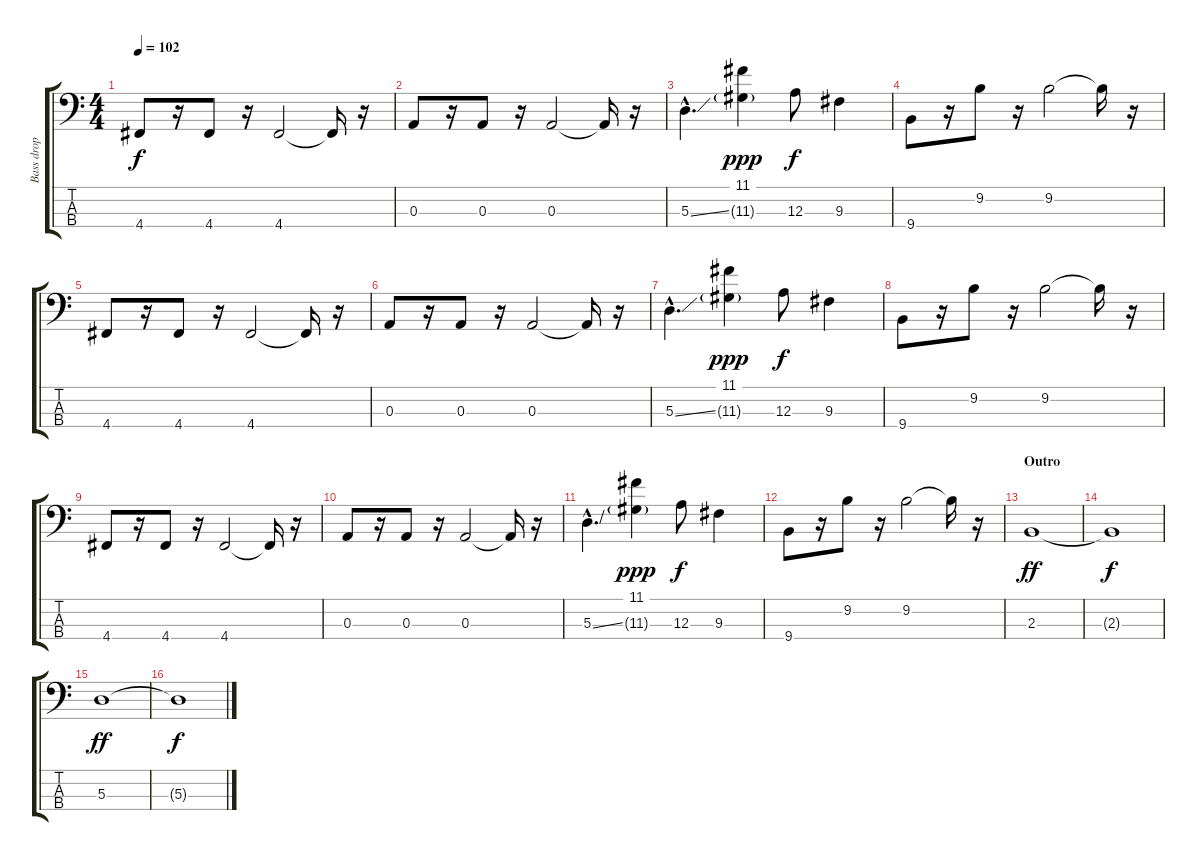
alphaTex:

\track ("Bass drop D" "Bass drop ") {instrument electricbassfinger}
\staff {score tabs}
\tuning (G2 D2 A1 D1) {hide}
\ts (4 4)
\tempo 102
\clef f4
\ks c
4.4.8{dy f} r.16 4.4.8 r.16 4.4.2 4.4{t}.16 r.16 |
0.3.8 r.16 0.3.8 r.16 0.3.2 0.3{t}.16 r.16 |
5.3{ss hac}.4{d} (11.1 11.3{g}).4{dy ppp} 12.3.8{dy f} 9.3.4 |
9.4.8 r.16 9.2.8 r.16 9.2.2 9.2{t}.16 r.16 |
4.4.8 r.16 4.4.8 r.16 4.4.2 4.4{t}.16 r.16 |
0.3.8 r.16 0.3.8 r.16 0.3.2 0.3{t}.16 r.16 |
5.3{ss hac}.4{d} (11.1 11.3{g}).4{dy ppp} 12.3.8{dy f} 9.3.4 |
9.4.8 r.16 9.2.8 r.16 9.2.2 9.2{t}.16 r.16 |
4.4.8 r.16 4.4.8 r.16 4.4.2 4.4{t}.16 r.16 |
0.3.8 r.16 0.3.8 r.16 0.3.2 0.3{t}.16 r.16 |
5.3{ss hac}.4{d} (11.1 11.3{g}).4{dy ppp} 12.3.8{dy f} 9.3.4 |
9.4.8 r.16 9.2.8 r.16 9.2.2 9.2{t}.16 r.16 |
\section ("" "Outro")
2.3.1{dy ff} |
2.3{t}.1{dy f} |
5.3.1{dy ff} |
5.3{t}.1{dy f}
